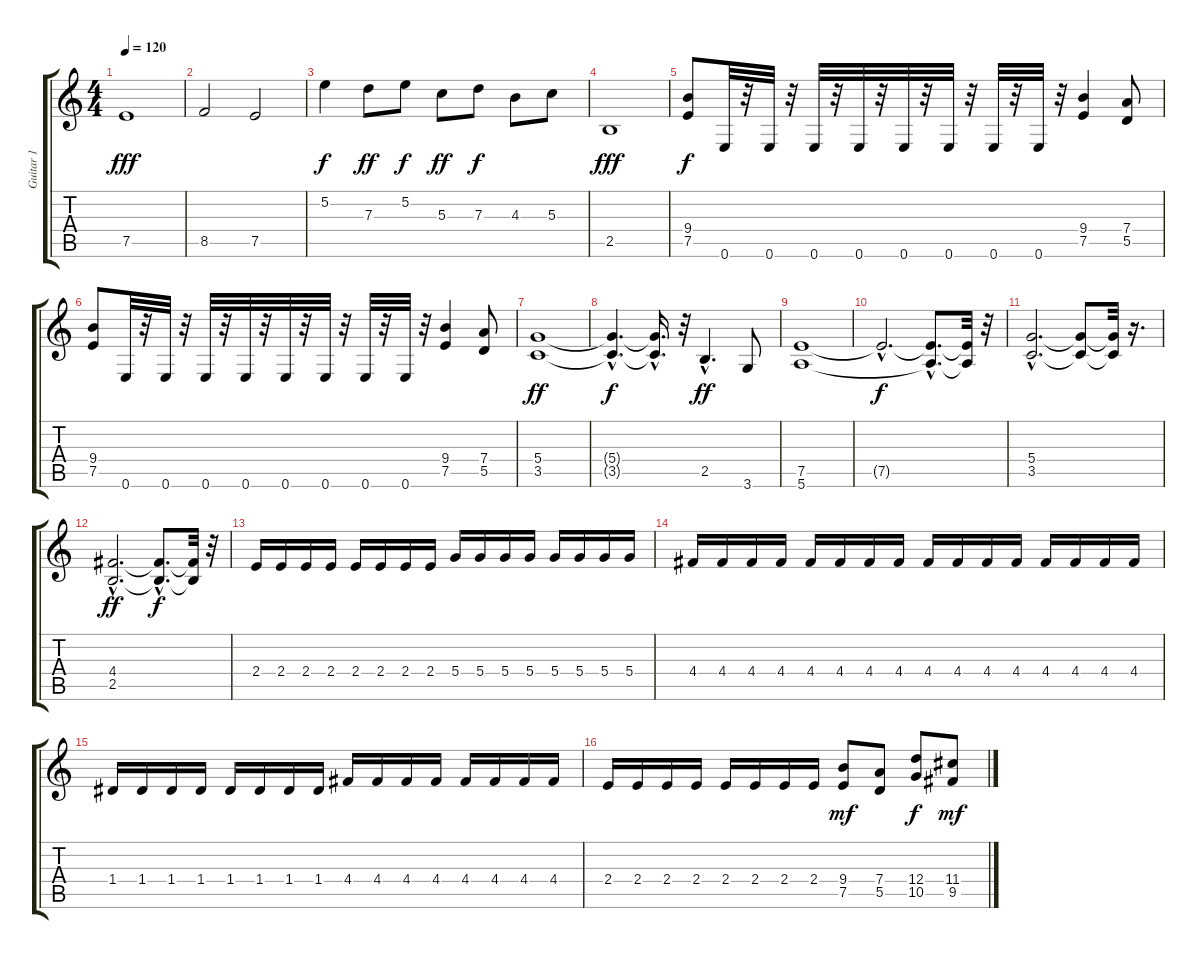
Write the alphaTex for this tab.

\track ("Guitar 1" "Guitar 1") {instrument distortionguitar}
\staff {score tabs}
\tuning (E4 B3 G3 D3 A2 E2) {hide}
\ts (4 4)
\tempo 120
\clef g2
\ks c
7.5.1{dy fff} |
8.5.2 7.5.2 |
5.2.4{dy f} 7.3.8{dy ff} 5.2.8{dy f} 5.3.8{dy ff} 7.3.8{dy f} 4.3.8 5.3.8 |
2.5.1{dy fff} |
(9.4 7.5).8{dy f} 0.6.32 r.32 0.6.32 r.32 0.6.32 r.32 0.6.32 r.32 0.6.32 r.32 0.6.32 r.32 0.6.32 r.32 0.6.32 r.32 (9.4 7.5).4 (7.4 5.5).8 |
(9.4 7.5).8 0.6.32 r.32 0.6.32 r.32 0.6.32 r.32 0.6.32 r.32 0.6.32 r.32 0.6.32 r.32 0.6.32 r.32 0.6.32 r.32 (9.4 7.5).4 (7.4 5.5).8 |
(5.4 3.5).1{dy ff} |
(5.4{hac t} 3.5{hac t}).4{d dy f} (5.4{hac t} 3.5{hac t}).16{d} r.32 2.5{hac}.4{d dy ff} 3.6.8 |
(7.5 5.6).1 |
7.5{hac t}.2{d dy f} (7.5{hac t} 5.6{hac t}).8{d} (7.5{t} 5.6{t}).32 r.32 |
(5.4{hac} 3.5{hac}).2{d} (5.4{t} 3.5{t}).8 (5.4{t} 3.5{t}).32 r.16{d} |
(4.4{hac} 2.5{hac}).2{d dy ff} (4.4{hac t} 2.5{hac t}).8{d dy f} (4.4{t} 2.5{t}).32 r.32 |
2.4.16 2.4.16 2.4.16 2.4.16 2.4.16 2.4.16 2.4.16 2.4.16 5.4.16 5.4.16 5.4.16 5.4.16 5.4.16 5.4.16 5.4.16 5.4.16 |
4.4.16 4.4.16 4.4.16 4.4.16 4.4.16 4.4.16 4.4.16 4.4.16 4.4.16 4.4.16 4.4.16 4.4.16 4.4.16 4.4.16 4.4.16 4.4.16 |
1.4.16 1.4.16 1.4.16 1.4.16 1.4.16 1.4.16 1.4.16 1.4.16 4.4.16 4.4.16 4.4.16 4.4.16 4.4.16 4.4.16 4.4.16 4.4.16 |
2.4.16 2.4.16 2.4.16 2.4.16 2.4.16 2.4.16 2.4.16 2.4.16 (9.4 7.5).8{dy mf} (7.4 5.5).8 (12.4 10.5).8{dy f} (11.4 9.5).8{dy mf}
